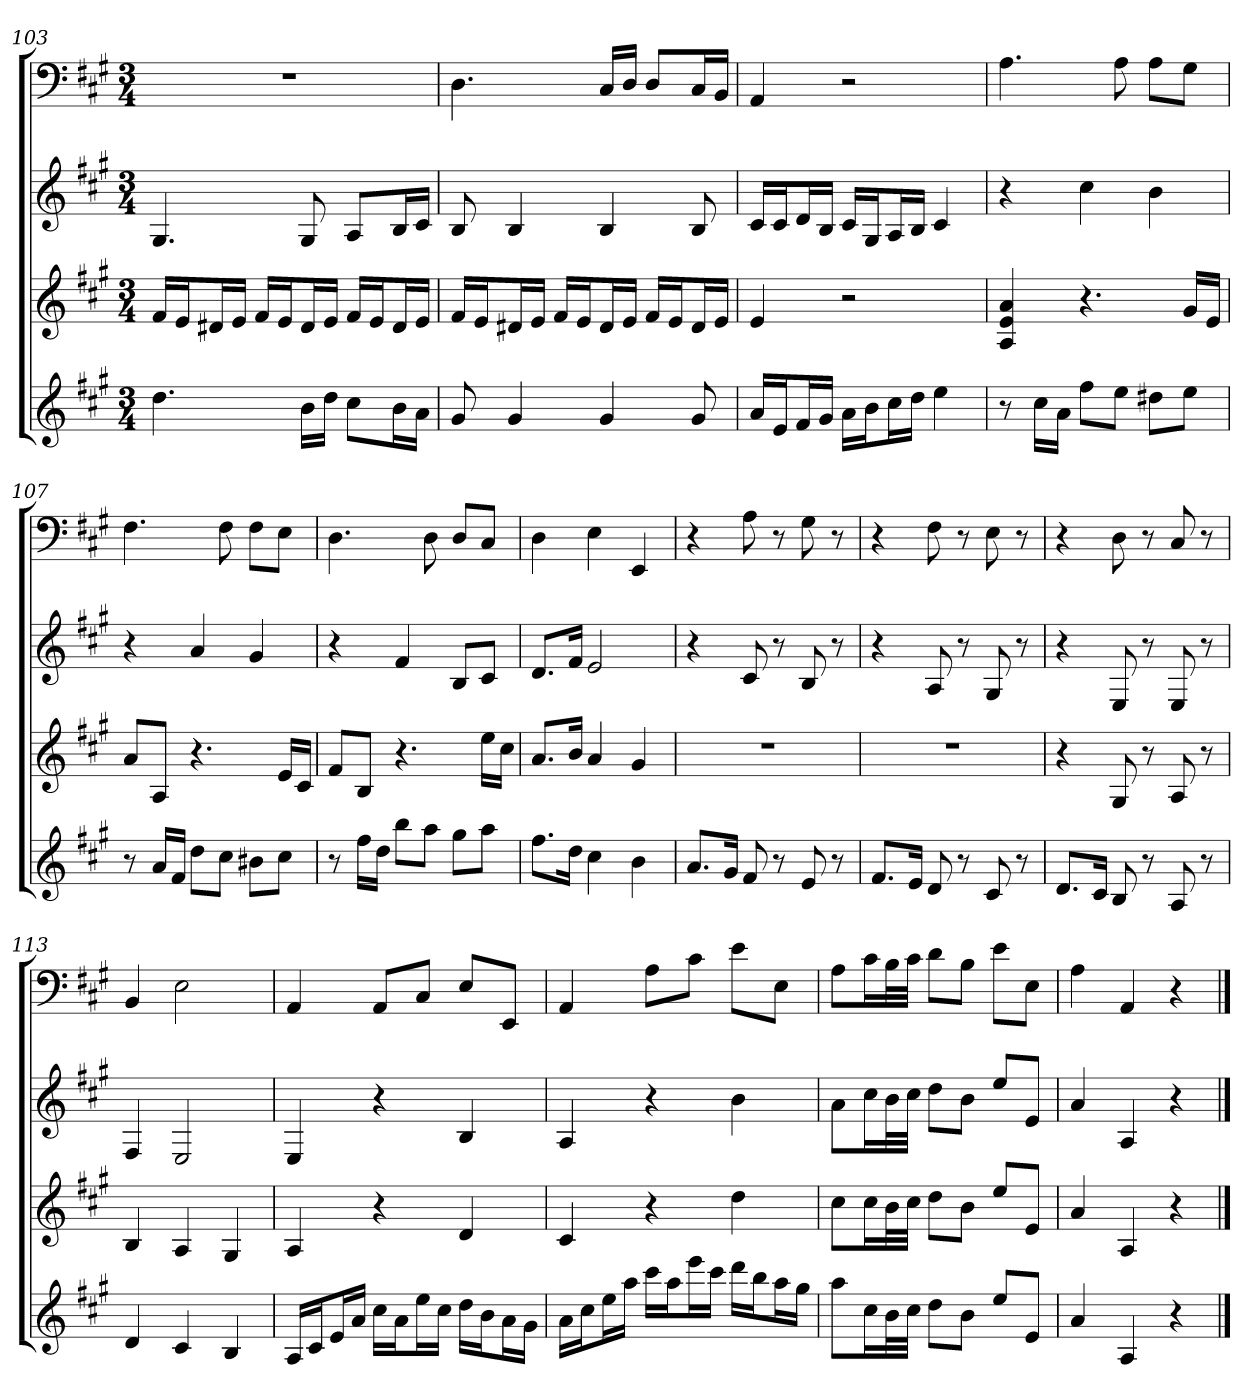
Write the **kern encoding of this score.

**kern	**kern	**kern	**kern
*part4	*part3	*part2	*part1
*staff4	*staff3	*staff2	*staff1
*k[f#c#g#]	*k[f#c#g#]	*k[f#c#g#]	*k[f#c#g#]
*A:	*A:	*A:	*A:
*M3/4	*M3/4	*M3/4	*M3/4
=103	=103	=103	=103
4.dd	16f#LL	4.G#	2.r
.	16eJ	.	.
.	16d#XL	.	.
.	16eJJ	.	.
.	16f#LL	.	.
.	16eJ	.	.
16bLL	16d#L	8G#	.
16ddJJ	16eJJ	.	.
8cc#L	16f#LL	8AL	.
.	16eJ	.	.
16bL	16d#L	16BL	.
16aJJ	16eJJ	16c#JJ	.
=104	=104	=104	=104
8g#	16f#LL	8B	4.D
.	16eJ	.	.
4g#	16d#XL	4B	.
.	16eJJ	.	.
.	16f#LL	.	.
.	16eJ	.	.
4g#	16d#L	4B	16C#LL
.	16eJJ	.	16DJJ
.	16f#LL	.	8DL
.	16eJ	.	.
8g#	16d#L	8B	16C#L
.	16eJJ	.	16BBJJ
=105	=105	=105	=105
16aLL	4e	16c#LL	4AA
16eJ	.	16c#J	.
16f#L	.	16dL	.
16g#JJ	.	16BJJ	.
16aLL	2r	16c#LL	2r
16bJ	.	16G#J	.
16cc#L	.	16AL	.
16ddJJ	.	16BJJ	.
4ee	.	4c#	.
=106	=106	=106	=106
8r	4A 4e 4a	4r	4.A
16cc#LL	.	.	.
16aJJ	.	.	.
8ff#L	4.r	4cc#	.
8eeJ	.	.	8A
8dd#XL	.	4b	8AL
8eeJ	16g#LL	.	8G#J
.	16eJJ	.	.
=107	=107	=107	=107
8r	8aL	4r	4.F#
16aLL	8AJ	.	.
16f#JJ	.	.	.
8ddL	4.r	4a	.
8cc#J	.	.	8F#
8b#XL	.	4g#	8F#L
8cc#J	16eLL	.	8EJ
.	16c#JJ	.	.
=108	=108	=108	=108
8r	8f#L	4r	4.D
16ff#LL	8BJ	.	.
16ddJJ	.	.	.
8bbL	4.r	4f#	.
8aaJ	.	.	8D
8gg#L	.	8BL	8DL
8aaJ	16eeLL	8c#J	8C#J
.	16cc#JJ	.	.
=109	=109	=109	=109
8.ff#L	8.aL	8.dL	4D
16ddJk	16bJk	16f#Jk	.
4cc#	4a	2e	4E
4b	4g#	.	4EE
=110	=110	=110	=110
8.aL	2.r	4r	4r
16g#Jk	.	.	.
8f#	.	8c#	8A
8r	.	8r	8r
8e	.	8B	8G#
8r	.	8r	8r
=111	=111	=111	=111
8.f#L	2.r	4r	4r
16eJk	.	.	.
8d	.	8A	8F#
8r	.	8r	8r
8c#	.	8G#	8E
8r	.	8r	8r
=112	=112	=112	=112
8.dL	4r	4r	4r
16c#Jk	.	.	.
8B	8G#	8E	8D
8r	8r	8r	8r
8A	8A	8E	8C#
8r	8r	8r	8r
=113	=113	=113	=113
4d	4B	4F#	4BB
4c#	4A	2E	2E
4B	4G#	.	.
=114	=114	=114	=114
16ALL	4A	4E	4AA
16c#J	.	.	.
16eL	.	.	.
16aJJ	.	.	.
16cc#LL	4r	4r	8AAL
16aJ	.	.	.
16eeL	.	.	8C#J
16cc#JJ	.	.	.
16ddLL	4d	4B	8EL
16bJ	.	.	.
16aL	.	.	8EEJ
16g#JJ	.	.	.
=115	=115	=115	=115
16aLL	4c#	4A	4AA
16cc#J	.	.	.
16eeL	.	.	.
16aaJJ	.	.	.
16ccc#LL	4r	4r	8AL
16aaJ	.	.	.
16eeeL	.	.	8c#J
16ccc#JJ	.	.	.
16dddLL	4dd	4b	8eL
16bbJ	.	.	.
16aaL	.	.	8EJ
16gg#JJ	.	.	.
=116	=116	=116	=116
8aaL	8cc#L	8aL	8AL
16cc#L	16cc#L	16cc#L	16c#L
32bL	32bL	32bL	32BL
32cc#JJJ	32cc#JJJ	32cc#JJJ	32c#JJJ
8ddL	8ddL	8ddL	8dL
8bJ	8bJ	8bJ	8BJ
8eeL	8eeL	8eeL	8eL
8eJ	8eJ	8eJ	8EJ
=117	=117	=117	=117
4a	4a	4a	4A
4A	4A	4A	4AA
4r	4r	4r	4r
==	==	==	==
*-	*-	*-	*-
